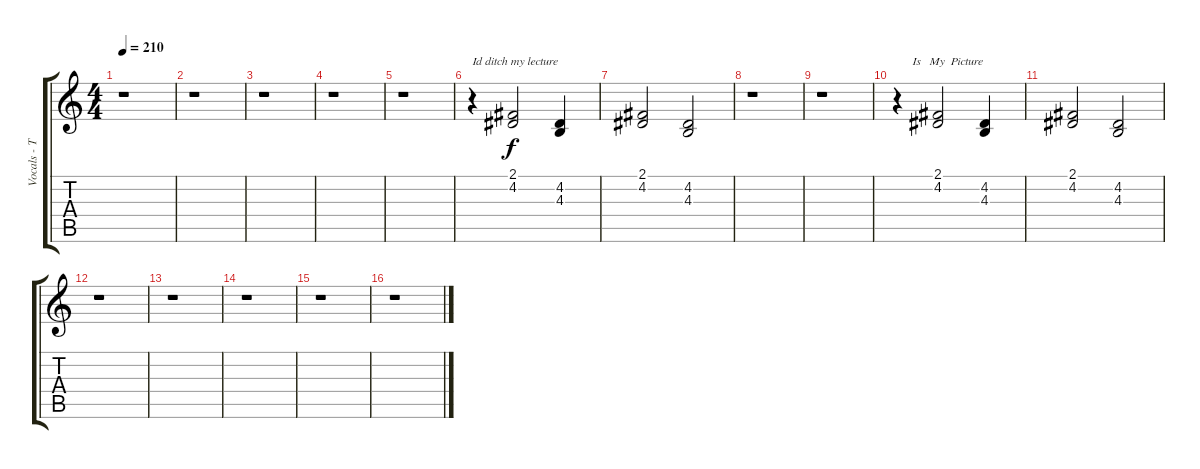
\track ("Vocals - Tom " "Vocals - T") {instrument tenorsax}
\staff {score tabs}
\tuning (E4 B3 G3 D3 A2 E2) {hide}
\ts (4 4)
\tempo 210
\clef g2
\ks c
r.1{dy f} |
r.1 |
r.1 |
r.1 |
r.1 |
r.4{txt "Id ditch my lecture "} (2.1 4.2).2 (4.2 4.3).4 |
(2.1 4.2).2 (4.2 4.3).2 |
r.1 |
r.1 |
r.4{txt "     Is   My  Picture "} (2.1 4.2).2 (4.2 4.3).4 |
(2.1 4.2).2 (4.2 4.3).2 |
r.1 |
r.1 |
r.1 |
r.1 |
r.1
